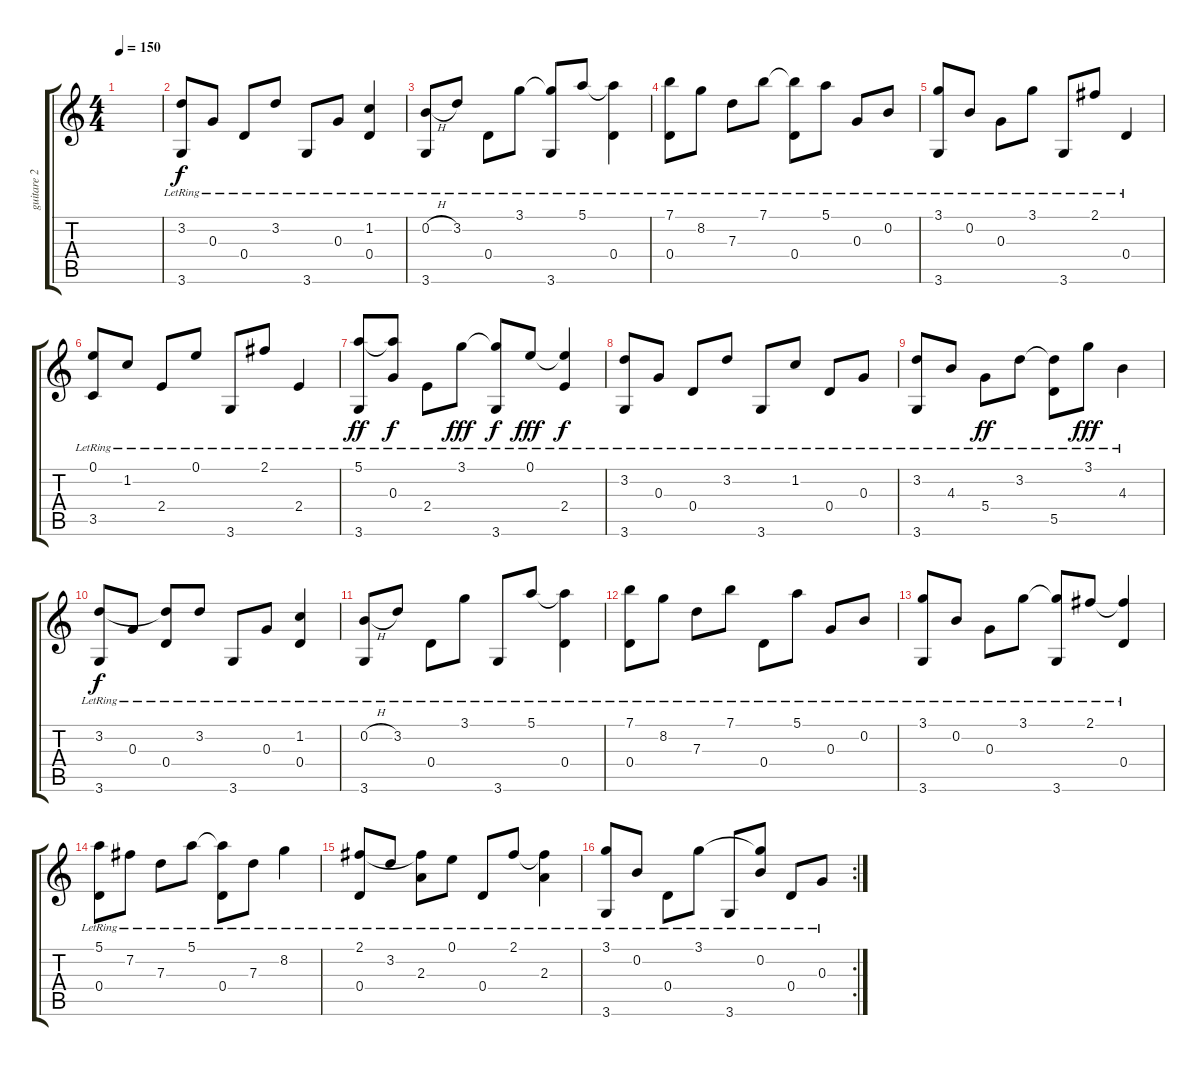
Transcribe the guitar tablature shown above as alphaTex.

\track ("guitare 2" "guitare 2") {instrument acousticguitarnylon}
\staff {score tabs}
\tuning (E4 B3 G3 D3 A2 E2) {hide}
\ts (4 4)
\tempo 150
\clef g2
\ks c
|
(3.2{lr} 3.6{lr}).8 0.3{lr}.8 0.4{lr}.8 3.2{lr}.8 3.6{lr}.8 0.3{lr}.8 (1.2{lr} 0.4{lr}).4 |
(0.2{h} 3.6{lr}).8 3.2{lr}.8 0.4{lr}.8 3.1{lr}.8 (3.1{t} 3.6{lr}).8 5.1{lr}.8 (5.1{t} 0.4{lr}).4 |
(7.1{lr} 0.4{lr}).8 8.2{lr}.8 7.3{lr}.8 7.1{lr}.8 (7.1{t} 0.4{lr}).8 5.1{lr}.8 0.3{lr}.8 0.2{lr}.8 |
(3.1{lr} 3.6{lr}).8 0.2{lr}.8 0.3{lr}.8 3.1{lr}.8 3.6{lr}.8 2.1{lr}.8 0.4{lr}.4 |
(0.1{lr} 3.5{lr}).8 1.2{lr}.8 2.4{lr}.8 0.1{lr}.8 3.6{lr}.8 2.1{lr}.8 2.4{lr}.4 |
(5.1{lr} 3.6{lr}).8{dy ff} (5.1{t} 0.3{lr}).8{dy f} 2.4{lr}.8 3.1{lr}.8{dy fff} (3.1{t} 3.6{lr}).8{dy f} 0.1{lr}.8{dy fff} (0.1{t} 2.4{lr}).4{dy f} |
(3.2{lr} 3.6{lr}).8 0.3{lr}.8 0.4{lr}.8 3.2{lr}.8 3.6{lr}.8 1.2{lr}.8 0.4{lr}.8 0.3{lr}.8 |
(3.2{lr} 3.6{lr}).8 4.3{lr}.8 5.4{lr}.8{dy ff} 3.2{lr}.8 (3.2{t} 5.5{lr}).8 3.1{lr}.8{dy fff} 4.3{lr}.4 |
(3.2{lr} 3.6{lr}).8{dy f} 0.3{lr}.8 (3.2{t} 0.4{lr}).8 3.2{lr}.8 3.6{lr}.8 0.3{lr}.8 (1.2{lr} 0.4{lr}).4 |
(0.2{h} 3.6{lr}).8 3.2{lr}.8 0.4{lr}.8 3.1{lr}.8 3.6{lr}.8 5.1{lr}.8 (5.1{t} 0.4{lr}).4 |
(7.1{lr} 0.4{lr}).8 8.2{lr}.8 7.3{lr}.8 7.1{lr}.8 0.4{lr}.8 5.1{lr}.8 0.3{lr}.8 0.2{lr}.8 |
(3.1{lr} 3.6{lr}).8 0.2{lr}.8 0.3{lr}.8 3.1{lr}.8 (3.1{t} 3.6{lr}).8 2.1{lr}.8 (2.1{t} 0.4{lr}).4 |
(5.1{lr} 0.4{lr}).8 7.2{lr}.8 7.3{lr}.8 5.1{lr}.8 (5.1{t} 0.4{lr}).8 7.3{lr}.8 8.2{lr}.4 |
(2.1{lr} 0.4{lr}).8 3.2{lr}.8 (2.1{t} 2.3{lr}).8 0.1{lr}.8 0.4{lr}.8 2.1{lr}.8 (2.1{t} 2.3{lr}).4 |
\rc 2
(3.1{lr} 3.6{lr}).8 0.2{lr}.8 0.4{lr}.8 3.1{lr}.8 3.6{lr}.8 (3.1{t} 0.2{lr}).8 0.4{lr}.8 0.3{lr}.8
